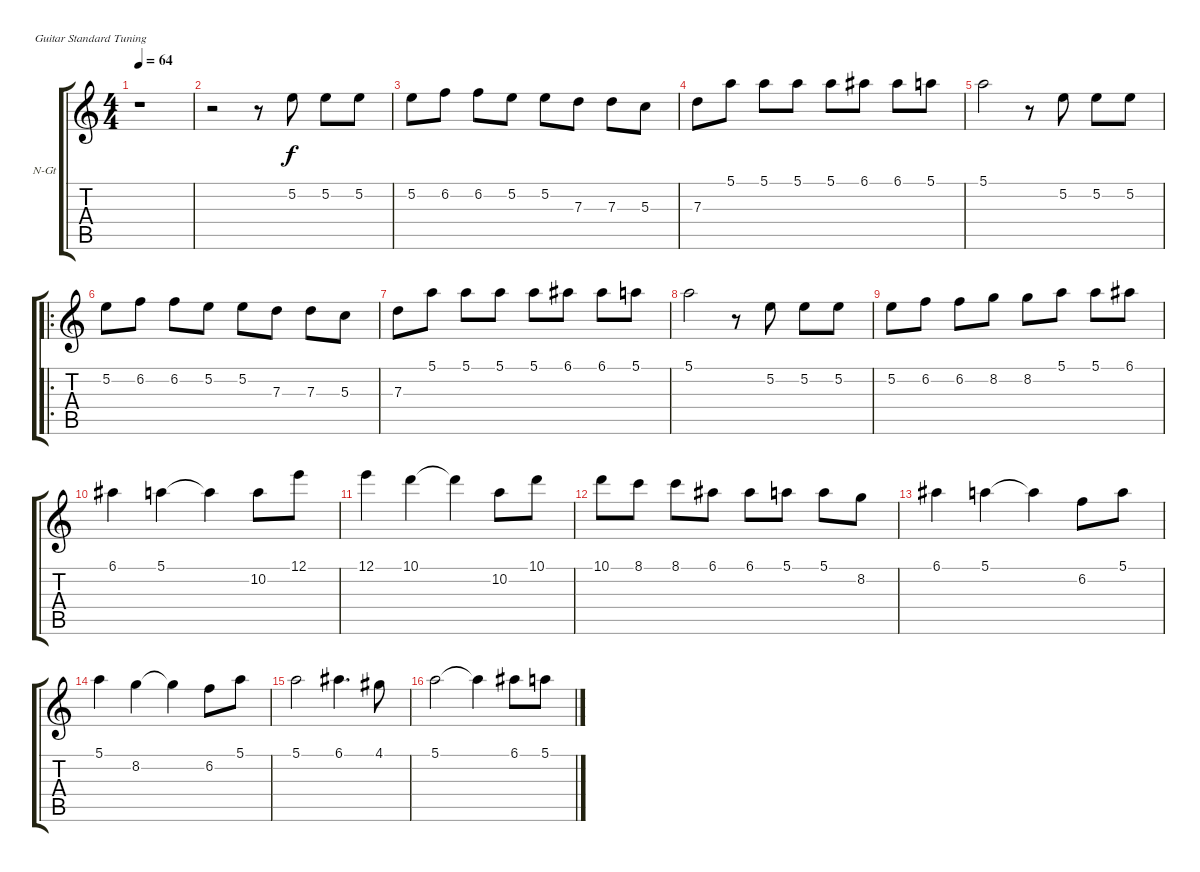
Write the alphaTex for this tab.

\bracketExtendMode groupsimilarinstruments
\firstSystemTrackNameOrientation horizontal
\otherSystemsTrackNameOrientation horizontal
\track ("Violão I" "N-Gt") {instrument acousticguitarnylon}
\staff {score tabs}
\tuning (E4 B3 G3 D3 A2 E2)
\ts (4 4)
\tempo 64
\clef g2
\ks c
r.1{dy f instrument acousticguitarnylon} |
r.2 r.8 5.2.8 5.2.8 5.2.8 |
5.2.8 6.2.8 6.2.8 5.2.8 5.2.8 7.3.8 7.3.8 5.3.8 |
7.3.8 5.1.8 5.1.8 5.1.8 5.1.8 6.1.8 6.1.8 5.1.8 |
5.1.2 r.8 5.2.8 5.2.8 5.2.8 |
\ro
5.2.8 6.2.8 6.2.8 5.2.8 5.2.8 7.3.8 7.3.8 5.3.8 |
7.3.8 5.1.8 5.1.8 5.1.8 5.1.8 6.1.8 6.1.8 5.1.8 |
5.1.2 r.8 5.2.8 5.2.8 5.2.8 |
5.2.8 6.2.8 6.2.8 8.2.8 8.2.8 5.1.8 5.1.8 6.1.8 |
6.1.4 5.1.4 5.1{t}.4 10.2.8 12.1.8 |
12.1.4 10.1.4 10.1{t}.4 10.2.8 10.1.8 |
10.1.8 8.1.8 8.1.8 6.1.8 6.1.8 5.1.8 5.1.8 8.2.8 |
6.1.4 5.1.4 5.1{t}.4 6.2.8 5.1.8 |
5.1.4 8.2.4 8.2{t}.4 6.2.8 5.1.8 |
5.1.2 6.1.4{d} 4.1.8 |
5.1.2 5.1{t}.4 6.1.8 5.1.8
